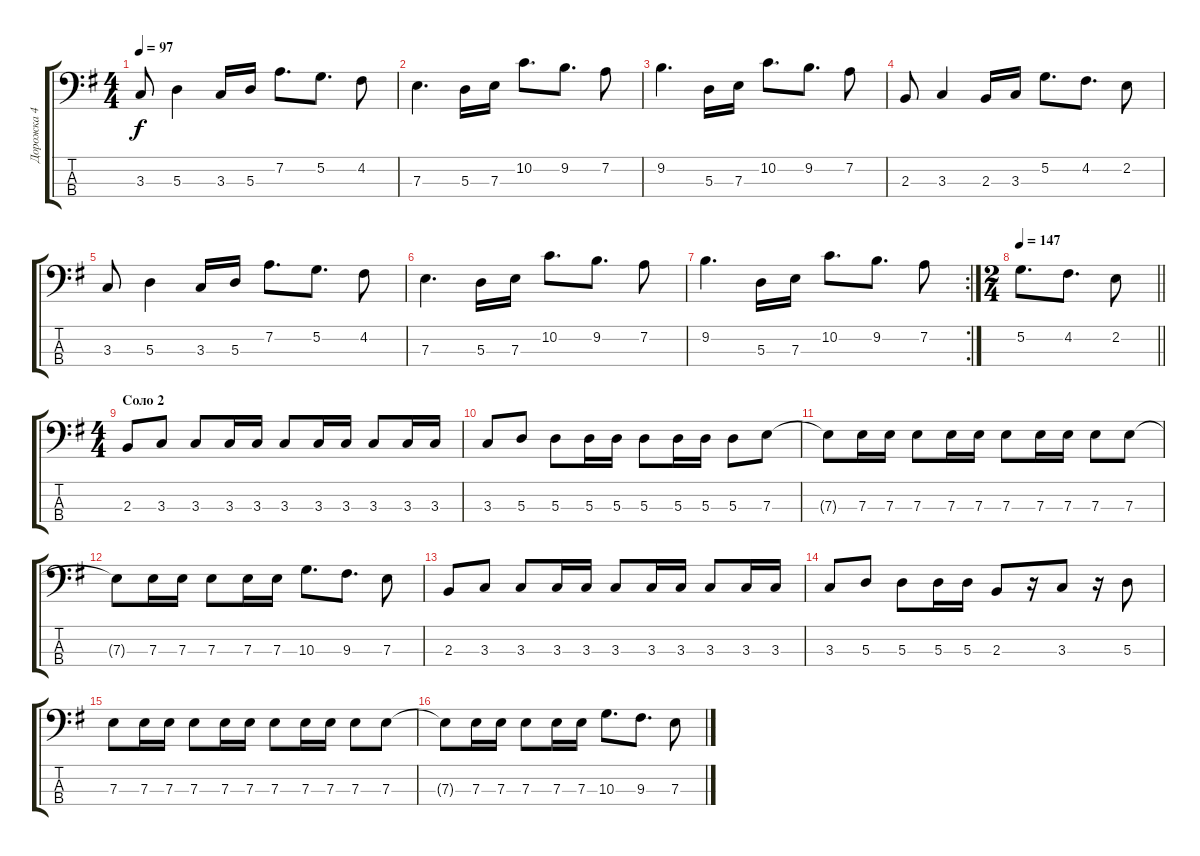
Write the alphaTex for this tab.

\track ("Дорожка 4" "Дорожка 4") {instrument electricbassfinger}
\staff {score tabs}
\tuning (G2 D2 A1 E1) {hide}
\ts (4 4)
\tempo 97
\clef f4
\ks eminor
3.3.8{dy f} 5.3.4 3.3.16 5.3.16 7.2.8{d} 5.2.8{d} 4.2.8 |
7.3.4{d} 5.3.16 7.3.16 10.2.8{d} 9.2.8{d} 7.2.8 |
9.2.4{d} 5.3.16 7.3.16 10.2.8{d} 9.2.8{d} 7.2.8 |
2.3.8 3.3.4 2.3.16 3.3.16 5.2.8{d} 4.2.8{d} 2.2.8 |
3.3.8 5.3.4 3.3.16 5.3.16 7.2.8{d} 5.2.8{d} 4.2.8 |
7.3.4{d} 5.3.16 7.3.16 10.2.8{d} 9.2.8{d} 7.2.8 |
\rc 2
9.2.4{d} 5.3.16 7.3.16 10.2.8{d} 9.2.8{d} 7.2.8 |
\ts (2 4)
\tempo 147
\barLineRight lightlight
5.2.8{d} 4.2.8{d} 2.2.8 |
\ts (4 4)
\section ("" "Соло 2")
2.3.8 3.3.8 3.3.8 3.3.16 3.3.16 3.3.8 3.3.16 3.3.16 3.3.8 3.3.16 3.3.16 |
3.3.8 5.3.8 5.3.8 5.3.16 5.3.16 5.3.8 5.3.16 5.3.16 5.3.8 7.3.8 |
7.3{t}.8 7.3.16 7.3.16 7.3.8 7.3.16 7.3.16 7.3.8 7.3.16 7.3.16 7.3.8 7.3.8 |
7.3{t}.8 7.3.16 7.3.16 7.3.8 7.3.16 7.3.16 10.3.8{d} 9.3.8{d} 7.3.8 |
2.3.8 3.3.8 3.3.8 3.3.16 3.3.16 3.3.8 3.3.16 3.3.16 3.3.8 3.3.16 3.3.16 |
3.3.8 5.3.8 5.3.8 5.3.16 5.3.16 2.3.8 r.16 3.3.8 r.16 5.3.8 |
7.3.8 7.3.16 7.3.16 7.3.8 7.3.16 7.3.16 7.3.8 7.3.16 7.3.16 7.3.8 7.3.8 |
7.3{t}.8 7.3.16 7.3.16 7.3.8 7.3.16 7.3.16 10.3.8{d} 9.3.8{d} 7.3.8
